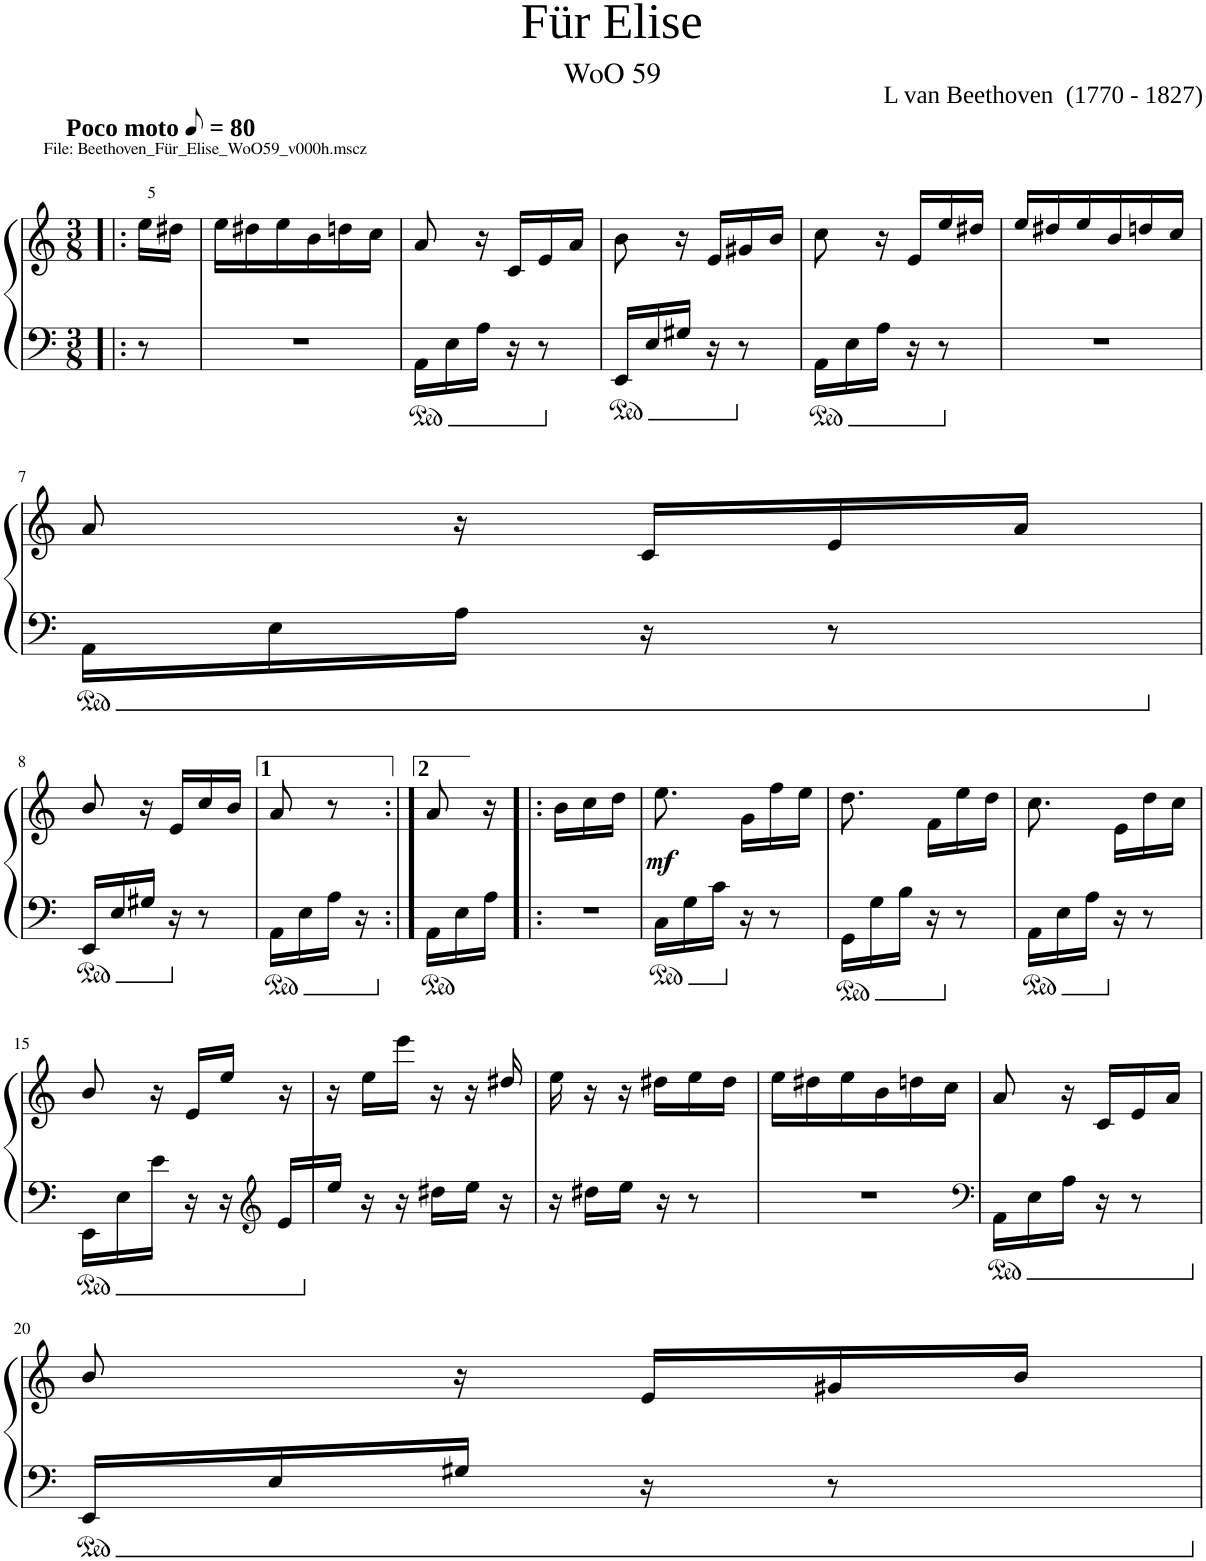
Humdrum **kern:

**kern	**kern	**dynam
*part1	*part1	*part1
*staff2	*staff1	*staff1/2
*I"Piano	*	*
*I'Pno	*	*
*clefF4	*clefG2	*
*k[]	*k[]	*
*M3/8	*M3/8	*
*MM40	*MM40	*
=1!|:	=1!|:	=1!|:
!	!LO:TX:a:B:t=Poco moto	!
!	!LO:TX:a:t=File&colon; Beethoven_Für_Elise_WoO59_v000h.mscz	!
8r	16ee\LL	.
.	16dd#X\JJ	.
=2	=2	=2
4.r	16ee\LL	.
.	16dd#X\	.
.	16ee\	.
.	16b\	.
.	16ddn\	.
.	16cc\JJ	.
=3	=3	=3
16AA\LL	8a/	.
16E\	.	.
16A\JJ	16r	.
16r	16c/LL	.
8r	16e/	.
.	16a/JJ	.
=4	=4	=4
16EE/LL	8b\	.
16E/	.	.
16G#X/JJ	16r	.
16r	16e/LL	.
8r	16g#X/	.
.	16b/JJ	.
=5	=5	=5
16AA\LL	8cc\	.
16E\	.	.
16A\JJ	16r	.
16r	16e/LL	.
8r	16ee/	.
.	16dd#X/JJ	.
=6	=6	=6
4.r	16ee/LL	.
.	16dd#X/	.
.	16ee/	.
.	16b/	.
.	16ddn/	.
.	16cc/JJ	.
!!LO:LB:g=z
=7	=7	=7
16AA\LL	8a/	.
16E\	.	.
16A\JJ	16r	.
16r	16c/LL	.
8r	16e/	.
.	16a/JJ	.
!!LO:LB:g=z
=8	=8	=8
16EE/LL	8b/	.
16E/	.	.
16G#X/JJ	16r	.
16r	16e/LL	.
8r	16cc/	.
.	16b/JJ	.
=9	=9	=9
16AA\LL	8a/	.
16E\	.	.
16A\JJ	8r	.
16r	.	.
=10:|!	=10:|!	=10:|!
16AA\LL	8a/	.
16E\	.	.
16A\JJ	16r	.
=11!|:	=11!|:	=11!|:
4.r	16b\LL	.
.	16cc\	.
.	16dd\JJ	.
.	8.ryy	.
=12	=12	=12
!	!	!LO:DY:b
16C\LL	8.ee\	mf
16G\	.	.
16c\JJ	.	.
16r	16g\LL	.
8r	16ff\	.
.	16ee\JJ	.
=13	=13	=13
16GG\LL	8.dd\	.
16G\	.	.
16B\JJ	.	.
16r	16f\LL	.
8r	16ee\	.
.	16dd\JJ	.
=14	=14	=14
16AA\LL	8.cc\	.
16E\	.	.
16A\JJ	.	.
16r	16e\LL	.
8r	16dd\	.
.	16cc\JJ	.
!!LO:LB:g=z
=15	=15	=15
16EE\LL	8b/	.
16E\	.	.
16e\JJ	16r	.
16r	16e/LL	.
16r	16ee/JJ	.
*clefG2	*	*
!LO:N:head=solid	!	!
16e/LL	16r	.
=16	=16	=16
*clefG2	*	*
!LO:N:head=solid	!	!
16ee/JJ	16r	.
16r	16ee\LL	.
16r	16eee\JJ	.
16dd#X\LL	16r	.
16ee\JJ	16r	.
16r	16dd#X/	.
=17	=17	=17
16r	16ee\	.
16dd#X\LL	16r	.
16ee\JJ	16r	.
16r	16dd#X\LL	.
8r	16ee\	.
.	16dd#\JJ	.
=18	=18	=18
4.r	16ee\LL	.
.	16dd#X\	.
.	16ee\	.
.	16b\	.
.	16ddn\	.
.	16cc\JJ	.
=19	=19	=19
*clefF4	*	*
16AA\LL	8a/	.
16E\	.	.
16A\JJ	16r	.
16r	16c/LL	.
8r	16e/	.
.	16a/JJ	.
!!LO:LB:g=z
=20	=20	=20
16EE/LL	8b/	.
16E/	.	.
16G#X/JJ	16r	.
16r	16e/LL	.
8r	16g#X/	.
.	16b/JJ	.
=	=	=
*-	*-	*-
